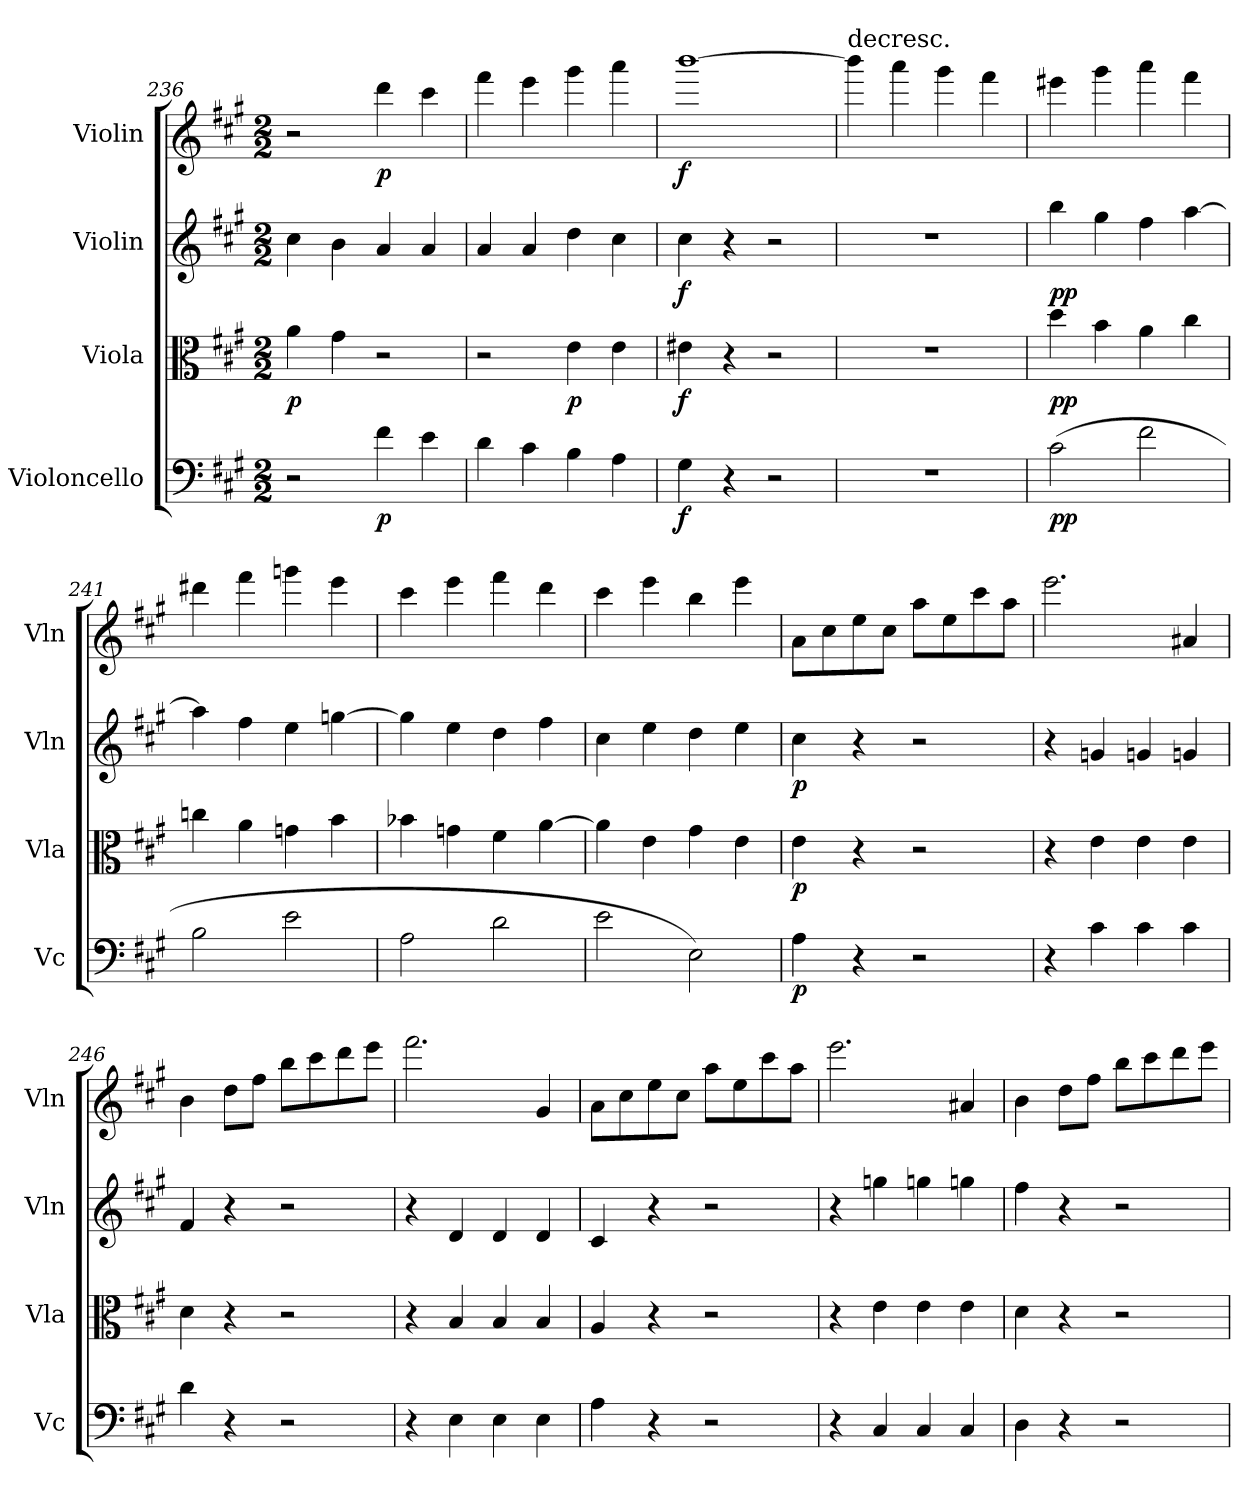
**kern	**dynam	**kern	**dynam	**kern	**dynam	**kern	**dynam
*part4	*part4	*part3	*part3	*part2	*part2	*part1	*part1
*staff4	*staff4	*staff3	*staff3	*staff2	*staff2	*staff1	*staff1
*I"Violoncello	*	*I"Viola	*	*I"Violin	*	*I"Violin	*
*I'Vc	*	*I'Vla	*	*I'Vln	*	*I'Vln	*
*clefF4	*	*clefC3	*	*clefG2	*	*clefG2	*
*k[f#c#g#]	*	*k[f#c#g#]	*	*k[f#c#g#]	*	*k[f#c#g#]	*
*A:	*	*A:	*	*A:	*	*A:	*
*M2/2	*	*M2/2	*	*M2/2	*	*M2/2	*
=236	=236	=236	=236	=236	=236	=236	=236
2r	.	4a\	p	4cc#\	.	2r	.
.	.	4g#\	.	4b\	.	.	.
4f#\	p	2r	.	4a/	.	4ddd\	p
4e\	.	.	.	4a/	.	4ccc#\	.
=237	=237	=237	=237	=237	=237	=237	=237
4d\	.	2r	.	4a/	.	4fff#\	.
4c#\	.	.	.	4a/	.	4eee\	.
4B\	.	4e\	p	4dd\	.	4ggg#\	.
4A\	.	4e\	.	4cc#\	.	4aaa\	.
=238	=238	=238	=238	=238	=238	=238	=238
4G#\	f	4e#X\	f	4cc#\	f	[1bbb	f
4r	.	4r	.	4r	.	.	.
2r	.	2r	.	2r	.	.	.
=239	=239	=239	=239	=239	=239	=239	=239
!	!	!	!	!	!	!LO:TX:t=decresc.	!
1r	.	1r	.	1r	.	4bbb\]	.
.	.	.	.	.	.	4aaa\	.
.	.	.	.	.	.	4ggg#\	.
.	.	.	.	.	.	4fff#\	.
=240	=240	=240	=240	=240	=240	=240	=240
(2c#\	pp	4dd\	pp	4bb\	pp	4eee#X\	.
.	.	4b\	.	4gg#\	.	4ggg#\	.
2f#\	.	4a\	.	4ff#\	.	4aaa\	.
.	.	4cc#\	.	[4aa\	.	4fff#\	.
=241	=241	=241	=241	=241	=241	=241	=241
2B\	.	4ccn\	.	4aa\]	.	4ddd#X\	.
.	.	4a\	.	4ff#\	.	4fff#\	.
2e\	.	4gn\	.	4ee\	.	4gggn\	.
.	.	4b\	.	[4ggn\	.	4eee\	.
=242	=242	=242	=242	=242	=242	=242	=242
2A\	.	4b-X\	.	4gg\]	.	4ccc#\	.
.	.	4gn\	.	4ee\	.	4eee\	.
2d\	.	4f#\	.	4dd\	.	4fff#\	.
.	.	[4a\	.	4ff#\	.	4ddd\	.
=243	=243	=243	=243	=243	=243	=243	=243
2e\	.	4a\]	.	4cc#\	.	4ccc#\	.
.	.	4e\	.	4ee\	.	4eee\	.
2E\)	.	4g#\	.	4dd\	.	4bb\	.
.	.	4e\	.	4ee\	.	4eee\	.
=244	=244	=244	=244	=244	=244	=244	=244
4A\	p	4e\	p	4cc#\	p	8a\L	.
.	.	.	.	.	.	8cc#\	.
4r	.	4r	.	4r	.	8ee\	.
.	.	.	.	.	.	8cc#\J	.
2r	.	2r	.	2r	.	8aa\L	.
.	.	.	.	.	.	8ee\	.
.	.	.	.	.	.	8ccc#\	.
.	.	.	.	.	.	8aa\J	.
=245	=245	=245	=245	=245	=245	=245	=245
4r	.	4r	.	4r	.	2.eee\	.
4c#\	.	4e\	.	4gn/	.	.	.
4c#\	.	4e\	.	4gn/	.	.	.
4c#\	.	4e\	.	4gn/	.	4a#X/	.
=246	=246	=246	=246	=246	=246	=246	=246
4d\	.	4d\	.	4f#/	.	4b\	.
4r	.	4r	.	4r	.	8dd\L	.
.	.	.	.	.	.	8ff#\J	.
2r	.	2r	.	2r	.	8bb\L	.
.	.	.	.	.	.	8ccc#\	.
.	.	.	.	.	.	8ddd\	.
.	.	.	.	.	.	8eee\J	.
=247	=247	=247	=247	=247	=247	=247	=247
4r	.	4r	.	4r	.	2.fff#\	.
4E\	.	4B/	.	4d/	.	.	.
4E\	.	4B/	.	4d/	.	.	.
4E\	.	4B/	.	4d/	.	4g#/	.
=248	=248	=248	=248	=248	=248	=248	=248
4A\	.	4A/	.	4c#/	.	8a\L	.
.	.	.	.	.	.	8cc#\	.
4r	.	4r	.	4r	.	8ee\	.
.	.	.	.	.	.	8cc#\J	.
2r	.	2r	.	2r	.	8aa\L	.
.	.	.	.	.	.	8ee\	.
.	.	.	.	.	.	8ccc#\	.
.	.	.	.	.	.	8aa\J	.
=249	=249	=249	=249	=249	=249	=249	=249
4r	.	4r	.	4r	.	2.eee\	.
4C#/	.	4e\	.	4ggn\	.	.	.
4C#/	.	4e\	.	4ggn\	.	.	.
4C#/	.	4e\	.	4ggn\	.	4a#X/	.
=250	=250	=250	=250	=250	=250	=250	=250
4D\	.	4d\	.	4ff#\	.	4b\	.
4r	.	4r	.	4r	.	8dd\L	.
.	.	.	.	.	.	8ff#\J	.
2r	.	2r	.	2r	.	8bb\L	.
.	.	.	.	.	.	8ccc#\	.
.	.	.	.	.	.	8ddd\	.
.	.	.	.	.	.	8eee\J	.
=	=	=	=	=	=	=	=
*-	*-	*-	*-	*-	*-	*-	*-
